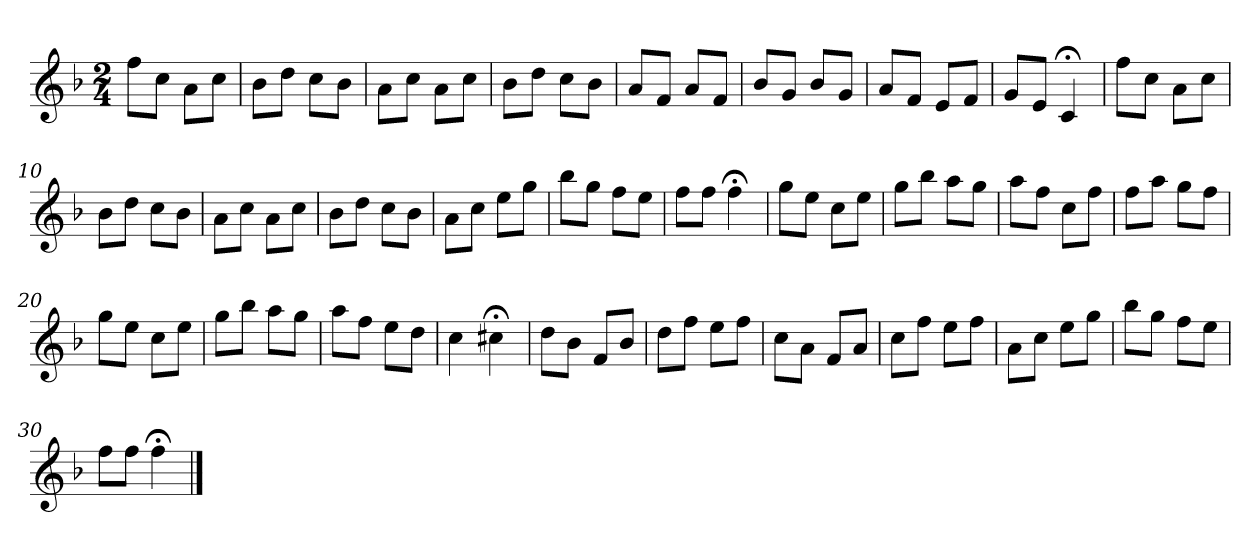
**kern
*part1
*staff1
*k[b-]
*F:
*M2/4
*MM120
=1
8ffL
8ccJ
8aL
8ccJ
=2
8b-L
8ddJ
8ccL
8b-J
=3
8aL
8ccJ
8aL
8ccJ
=4
8b-L
8ddJ
8ccL
8b-J
=5
8aL
8fJ
8aL
8fJ
=6
8b-L
8gJ
8b-L
8gJ
=7
8aL
8fJ
8eL
8fJ
=8
8gL
8eJ
4c;<
=9
8ffL
8ccJ
8aL
8ccJ
=10
8b-L
8ddJ
8ccL
8b-J
=11
8aL
8ccJ
8aL
8ccJ
=12
8b-L
8ddJ
8ccL
8b-J
=13
8aL
8ccJ
8eeL
8ggJ
=14
8bb-L
8ggJ
8ffL
8eeJ
=15
8ffL
8ffJ
4ff;<
=16
8ggL
8eeJ
8ccL
8eeJ
=17
8ggL
8bb-J
8aaL
8ggJ
=18
8aaL
8ffJ
8ccL
8ffJ
=19
8ffL
8aaJ
8ggL
8ffJ
=20
8ggL
8eeJ
8ccL
8eeJ
=21
8ggL
8bb-J
8aaL
8ggJ
=22
8aaL
8ffJ
8eeL
8ddJ
=23
4cc
4cc#X;<
=24
8ddL
8b-J
8fL
8b-J
=25
8ddL
8ffJ
8eeL
8ffJ
=26
8ccL
8aJ
8fL
8aJ
=27
8ccL
8ffJ
8eeL
8ffJ
=28
8aL
8ccJ
8eeL
8ggJ
=29
8bb-L
8ggJ
8ffL
8eeJ
=30
8ffL
8ffJ
4ff;<
==
*-
